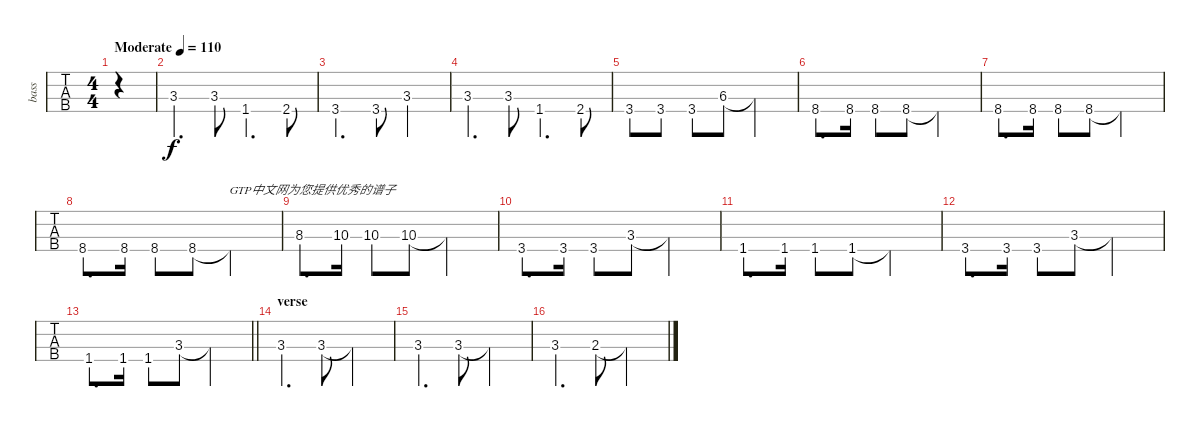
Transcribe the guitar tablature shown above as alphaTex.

\track ("bass" "bass") {instrument electricbassfinger}
\staff {tabs}
\tuning (G2 D2 A1 E1) {hide}
\ts (4 4)
\tempo (110 "Moderate")
\clef f4
\ks c
|
3.3.4{d} 3.3.8 1.4.4{d} 2.4.8 |
3.4.4{d} 3.4.8 3.3.2 |
3.3.4{d} 3.3.8 1.4.4{d} 2.4.8 |
3.4.8 3.4.8 3.4.8 6.3.8 6.3{t}.2 |
8.4.8{d} 8.4.16 8.4.8 8.4.8 8.4{t}.2 |
8.4.8{d} 8.4.16 8.4.8 8.4.8 8.4{t}.2 |
8.4.8{d} 8.4.16 8.4.8 8.4.8 8.4{t}.2{txt "GTP中文网为您提供优秀的谱子"} |
8.3.8{d} 10.3.16 10.3.8 10.3.8 10.3{t}.2 |
3.4.8{d} 3.4.16 3.4.8 3.3.8 3.3{t}.2 |
1.4.8{d} 1.4.16 1.4.8 1.4.8 1.4{t}.2 |
3.4.8{d} 3.4.16 3.4.8 3.3.8 3.3{t}.2 |
\barLineRight lightlight
1.4.8{d} 1.4.16 1.4.8 3.3.8 3.3{t}.2 |
\section ("" "verse")
3.3.4{d} 3.3.8 3.3{t}.2 |
3.3.4{d} 3.3.8 3.3{t}.2 |
3.3.4{d} 2.3.8 2.3{t}.2
